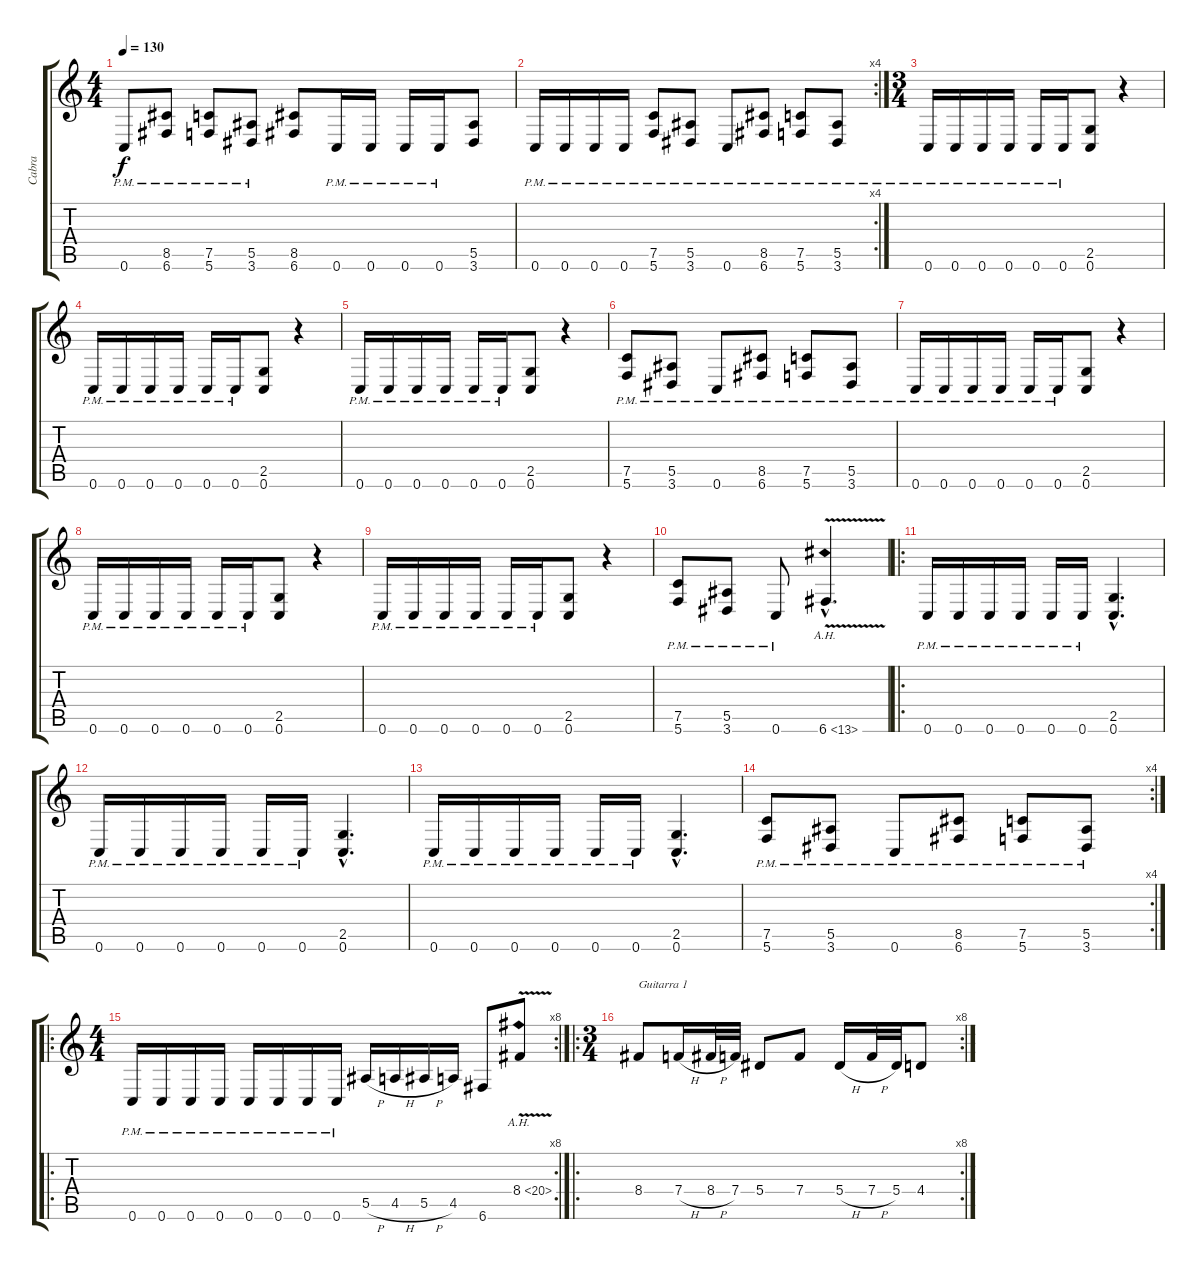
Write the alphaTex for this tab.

\track ("Cabra" "Cabra") {instrument distortionguitar}
\staff {score tabs}
\tuning (C4 G3 Eb3 Bb2 F2 C2) {hide}
\ts (4 4)
\tempo 130
\clef g2
\ks c
0.6{pm}.8{dy f} (8.5{pm} 6.6{pm}).8 (7.5{pm} 5.6{pm}).8 (5.5{pm} 3.6{pm}).8 (8.5 6.6).8 0.6{pm}.16 0.6{pm}.16 0.6{pm}.16 0.6{pm}.16 (5.5 3.6).8 |
\rc 4
0.6{pm}.16 0.6{pm}.16 0.6{pm}.16 0.6{pm}.16 (7.5{pm} 5.6{pm}).8 (5.5{pm} 3.6{pm}).8 0.6{pm}.8 (8.5{pm} 6.6{pm}).8 (7.5{pm} 5.6{pm}).8 (5.5{pm} 3.6{pm}).8 |
\ts (3 4)
0.6{pm}.16 0.6{pm}.16 0.6{pm}.16 0.6{pm}.16 0.6{pm}.16 0.6{pm}.16 (2.5 0.6).8 r.4 |
0.6{pm}.16 0.6{pm}.16 0.6{pm}.16 0.6{pm}.16 0.6{pm}.16 0.6{pm}.16 (2.5 0.6).8 r.4 |
0.6{pm}.16 0.6{pm}.16 0.6{pm}.16 0.6{pm}.16 0.6{pm}.16 0.6{pm}.16 (2.5 0.6).8 r.4 |
(7.5{pm} 5.6{pm}).8 (5.5{pm} 3.6{pm}).8 0.6{pm}.8 (8.5{pm} 6.6{pm}).8 (7.5{pm} 5.6{pm}).8 (5.5{pm} 3.6{pm}).8 |
0.6{pm}.16 0.6{pm}.16 0.6{pm}.16 0.6{pm}.16 0.6{pm}.16 0.6{pm}.16 (2.5 0.6).8 r.4 |
0.6{pm}.16 0.6{pm}.16 0.6{pm}.16 0.6{pm}.16 0.6{pm}.16 0.6{pm}.16 (2.5 0.6).8 r.4 |
0.6{pm}.16 0.6{pm}.16 0.6{pm}.16 0.6{pm}.16 0.6{pm}.16 0.6{pm}.16 (2.5 0.6).8 r.4 |
(7.5{pm} 5.6{pm}).8 (5.5{pm} 3.6{pm}).8 0.6{pm}.8 6.6{ah 7 v hac}.4{d} |
\ro
0.6{pm}.16 0.6{pm}.16 0.6{pm}.16 0.6{pm}.16 0.6{pm}.16 0.6{pm}.16 (2.5{hac} 0.6{hac}).4{d} |
0.6{pm}.16 0.6{pm}.16 0.6{pm}.16 0.6{pm}.16 0.6{pm}.16 0.6{pm}.16 (2.5{hac} 0.6{hac}).4{d} |
0.6{pm}.16 0.6{pm}.16 0.6{pm}.16 0.6{pm}.16 0.6{pm}.16 0.6{pm}.16 (2.5{hac} 0.6{hac}).4{d} |
\rc 4
(7.5{pm} 5.6{pm}).8 (5.5{pm} 3.6{pm}).8 0.6{pm}.8 (8.5{pm} 6.6{pm}).8 (7.5{pm} 5.6{pm}).8 (5.5{pm} 3.6{pm}).8 |
\ro
\rc 8
\ts (4 4)
0.6{pm}.16 0.6{pm}.16 0.6{pm}.16 0.6{pm}.16 0.6{pm}.16 0.6{pm}.16 0.6{pm}.16 0.6{pm}.16 5.5{h}.16 4.5{h}.16 5.5{h}.16 4.5.16 6.6.8 8.4{ah 12 v}.8 |
\ro
\rc 8
\ts (3 4)
8.4.8{txt "Guitarra 1"} 7.4{h}.16 8.4{h}.32 7.4.32 5.4.8 7.4.8 5.4{h}.16 7.4{h}.32 5.4.32 4.4.8
